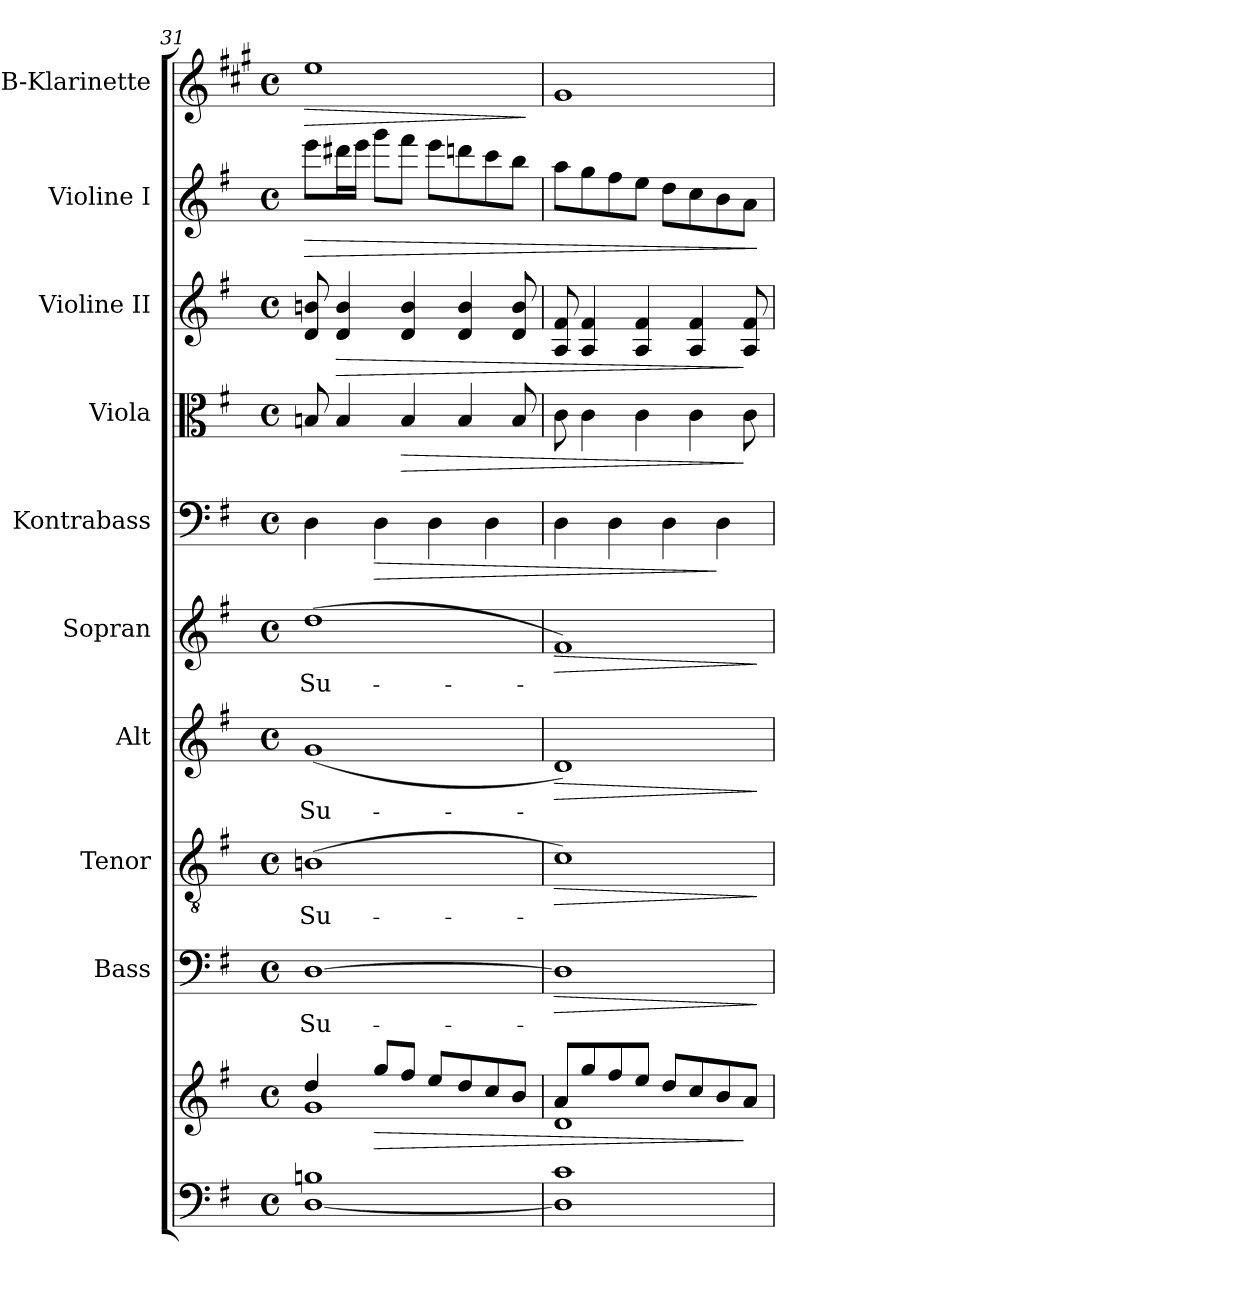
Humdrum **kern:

**kern	**kern	**dynam	**kern	**text	**dynam	**kern	**text	**dynam	**kern	**text	**dynam	**kern	**text	**dynam	**kern	**dynam	**kern	**dynam	**kern	**dynam	**kern	**dynam	**kern	**dynam
*part10	*part10	*part10	*part9	*part9	*part9	*part8	*part8	*part8	*part7	*part7	*part7	*part6	*part6	*part6	*part5	*part5	*part4	*part4	*part3	*part3	*part2	*part2	*part1	*part1
*staff11	*staff10	*staff10/11	*staff9	*staff9	*staff9	*staff8	*staff8	*staff8	*staff7	*staff7	*staff7	*staff6	*staff6	*staff6	*staff5	*staff5	*staff4	*staff4	*staff3	*staff3	*staff2	*staff2	*staff1	*staff1
*	*	*	*I"Bass	*	*	*I"Tenor	*	*	*I"Alt	*	*	*I"Sopran	*	*	*I"Kontrabass	*	*I"Viola	*	*I"Violine II	*	*I"Violine I	*	*I"B-Klarinette	*
*	*	*	*I'B.	*	*	*I'T.	*	*	*I'A.	*	*	*I'S.	*	*	*I'Kb.	*	*I'Vla.	*	*I'Vl. II	*	*I'Vl. I	*	*I'B Kl.	*
*clefF4	*clefG2	*	*clefF4	*	*	*clefGv2	*	*	*clefG2	*	*	*clefG2	*	*	*clefF4	*	*clefC3	*	*clefG2	*	*clefG2	*	*clefG2	*
*	*	*	*	*	*	*	*	*	*	*	*	*	*	*	*ITrd7c12	*	*	*	*	*	*	*	*ITrd1c2	*
*k[f#]	*k[f#]	*	*k[f#]	*	*	*k[f#]	*	*	*k[f#]	*	*	*k[f#]	*	*	*k[f#]	*	*k[f#]	*	*k[f#]	*	*k[f#]	*	*k[f#]	*
*G:	*G:	*	*G:	*	*	*G:	*	*	*G:	*	*	*G:	*	*	*G:	*	*G:	*	*G:	*	*G:	*	*G:	*
*M4/4	*M4/4	*	*M4/4	*	*	*M4/4	*	*	*M4/4	*	*	*M4/4	*	*	*M4/4	*	*M4/4	*	*M4/4	*	*M4/4	*	*M4/4	*
*met(c)	*met(c)	*	*met(c)	*	*	*met(c)	*	*	*met(c)	*	*	*met(c)	*	*	*met(c)	*	*met(c)	*	*met(c)	*	*met(c)	*	*met(c)	*
=31	=31	=31	=31	=31	=31	=31	=31	=31	=31	=31	=31	=31	=31	=31	=31	=31	=31	=31	=31	=31	=31	=31	=31	=31
*^	*^	*	*	*	*	*	*	*	*	*	*	*	*	*	*	*	*	*	*	*	*	*	*	*
!	!	!	!	!	!	!LO:LY:b	!	!	!LO:LY:b	!	!	!LO:LY:b	!	!	!LO:LY:b	!	!	!	!	!	!	!	!	!LO:HP:b	!	!LO:HP:b
1Bn	[<1D	4dd/	1g	.	[1D	Su-	.	(>1Bn	Su-	.	(<1g	Su-	.	(>1dd	Su-	.	4DD\	.	8Bn/	.	8d/ 8bn/	.	8eee\L	>	1dd	>
!	!	!	!	!	!	!	!	!	!	!	!	!	!	!	!	!	!	!	!	!	!	!LO:HP:b	!	!	!	!
.	.	.	.	.	.	.	.	.	.	.	.	.	.	.	.	.	.	.	4B/	.	4d/ 4b/	>	16ddd#X\L	.	.	.
.	.	.	.	.	.	.	.	.	.	.	.	.	.	.	.	.	.	.	.	.	.	.	16eee\JJ	.	.	.
!	!	!	!	!LO:HP:b	!	!	!	!	!	!	!	!	!	!	!	!	!	!LO:HP:b	!	!	!	!	!	!	!	!
.	.	8gg/L	.	>	.	.	.	.	.	.	.	.	.	.	.	.	4DD\	>	.	.	.	.	8ggg\L	.	.	.
!	!	!	!	!	!	!	!	!	!	!	!	!	!	!	!	!	!	!	!	!LO:HP:b	!	!	!	!	!	!
.	.	8ff#/J	.	.	.	.	.	.	.	.	.	.	.	.	.	.	.	.	4B/	>	4d/ 4b/	.	8fff#\J	.	.	.
.	.	8ee/L	.	.	.	.	.	.	.	.	.	.	.	.	.	.	4DD\	.	.	.	.	.	8eee\L	.	.	.
.	.	8dd/	.	.	.	.	.	.	.	.	.	.	.	.	.	.	.	.	4B/	.	4d/ 4b/	.	8dddn\	.	.	.
.	.	8cc/	.	.	.	.	.	.	.	.	.	.	.	.	.	.	4DD\	.	.	.	.	.	8ccc\	.	.	.
.	.	8b/J	.	.	.	.	.	.	.	.	.	.	.	.	.	.	.	.	8B/	.	8d/ 8b/	.	8bb\J	.	.	.
*v	*v	*	*	*	*	*	*	*	*	*	*	*	*	*	*	*	*	*	*	*	*	*	*	*	*	*
*	*v	*v	*	*	*	*	*	*	*	*	*	*	*	*	*	*	*	*	*	*	*	*	*	*	*
.	.	.	.	.	.	.	.	.	.	.	.	.	.	.	.	.	.	.	.	.	.	.	.	]
!!LO:PB:g=z
=32	=32	=32	=32	=32	=32	=32	=32	=32	=32	=32	=32	=32	=32	=32	=32	=32	=32	=32	=32	=32	=32	=32	=32	=32
*^	*^	*	*	*	*	*	*	*	*	*	*	*	*	*	*	*	*	*	*	*	*	*	*	*
!	!	!	!	!	!	!	!LO:HP:b	!	!	!LO:HP:b	!	!	!LO:HP:b	!	!	!LO:HP:b	!	!	!	!	!	!	!	!	!	!
1c	1D]	8a/L	1d	.	1D]	.	>	1c)	.	>	1d)	.	>	1f#)	.	>	4DD\	.	8c\	.	8A/ 8f#/	.	8aa\L	.	1f#	.
.	.	8gg/	.	.	.	.	.	.	.	.	.	.	.	.	.	.	.	.	4c\	.	4A/ 4f#/	.	8gg\	.	.	.
.	.	8ff#/	.	.	.	.	.	.	.	.	.	.	.	.	.	.	4DD\	.	.	.	.	.	8ff#\	.	.	.
.	.	8ee/J	.	.	.	.	.	.	.	.	.	.	.	.	.	.	.	.	4c\	.	4A/ 4f#/	.	8ee\J	.	.	.
.	.	8dd/L	.	.	.	.	.	.	.	.	.	.	.	.	.	.	4DD\	.	.	.	.	.	8dd\L	.	.	.
.	.	8cc/	.	.	.	.	.	.	.	.	.	.	.	.	.	.	.	.	4c\	.	4A/ 4f#/	.	8cc\	.	.	.
.	.	8b/	.	.	.	.	.	.	.	.	.	.	.	.	.	.	4DD\	]	.	.	.	.	8b\	.	.	.
.	.	8a/J	.	]	.	.	.	.	.	.	.	.	.	.	.	.	.	.	8c\	]	8A/ 8f#/	]	8a\J	.	.	.
*v	*v	*	*	*	*	*	*	*	*	*	*	*	*	*	*	*	*	*	*	*	*	*	*	*	*	*
*	*v	*v	*	*	*	*	*	*	*	*	*	*	*	*	*	*	*	*	*	*	*	*	*	*	*
.	.	.	.	.	]	.	.	]	.	.	]	.	.	]	.	.	.	.	.	.	.	]	.	.
=	=	=	=	=	=	=	=	=	=	=	=	=	=	=	=	=	=	=	=	=	=	=	=	=
*-	*-	*-	*-	*-	*-	*-	*-	*-	*-	*-	*-	*-	*-	*-	*-	*-	*-	*-	*-	*-	*-	*-	*-	*-
